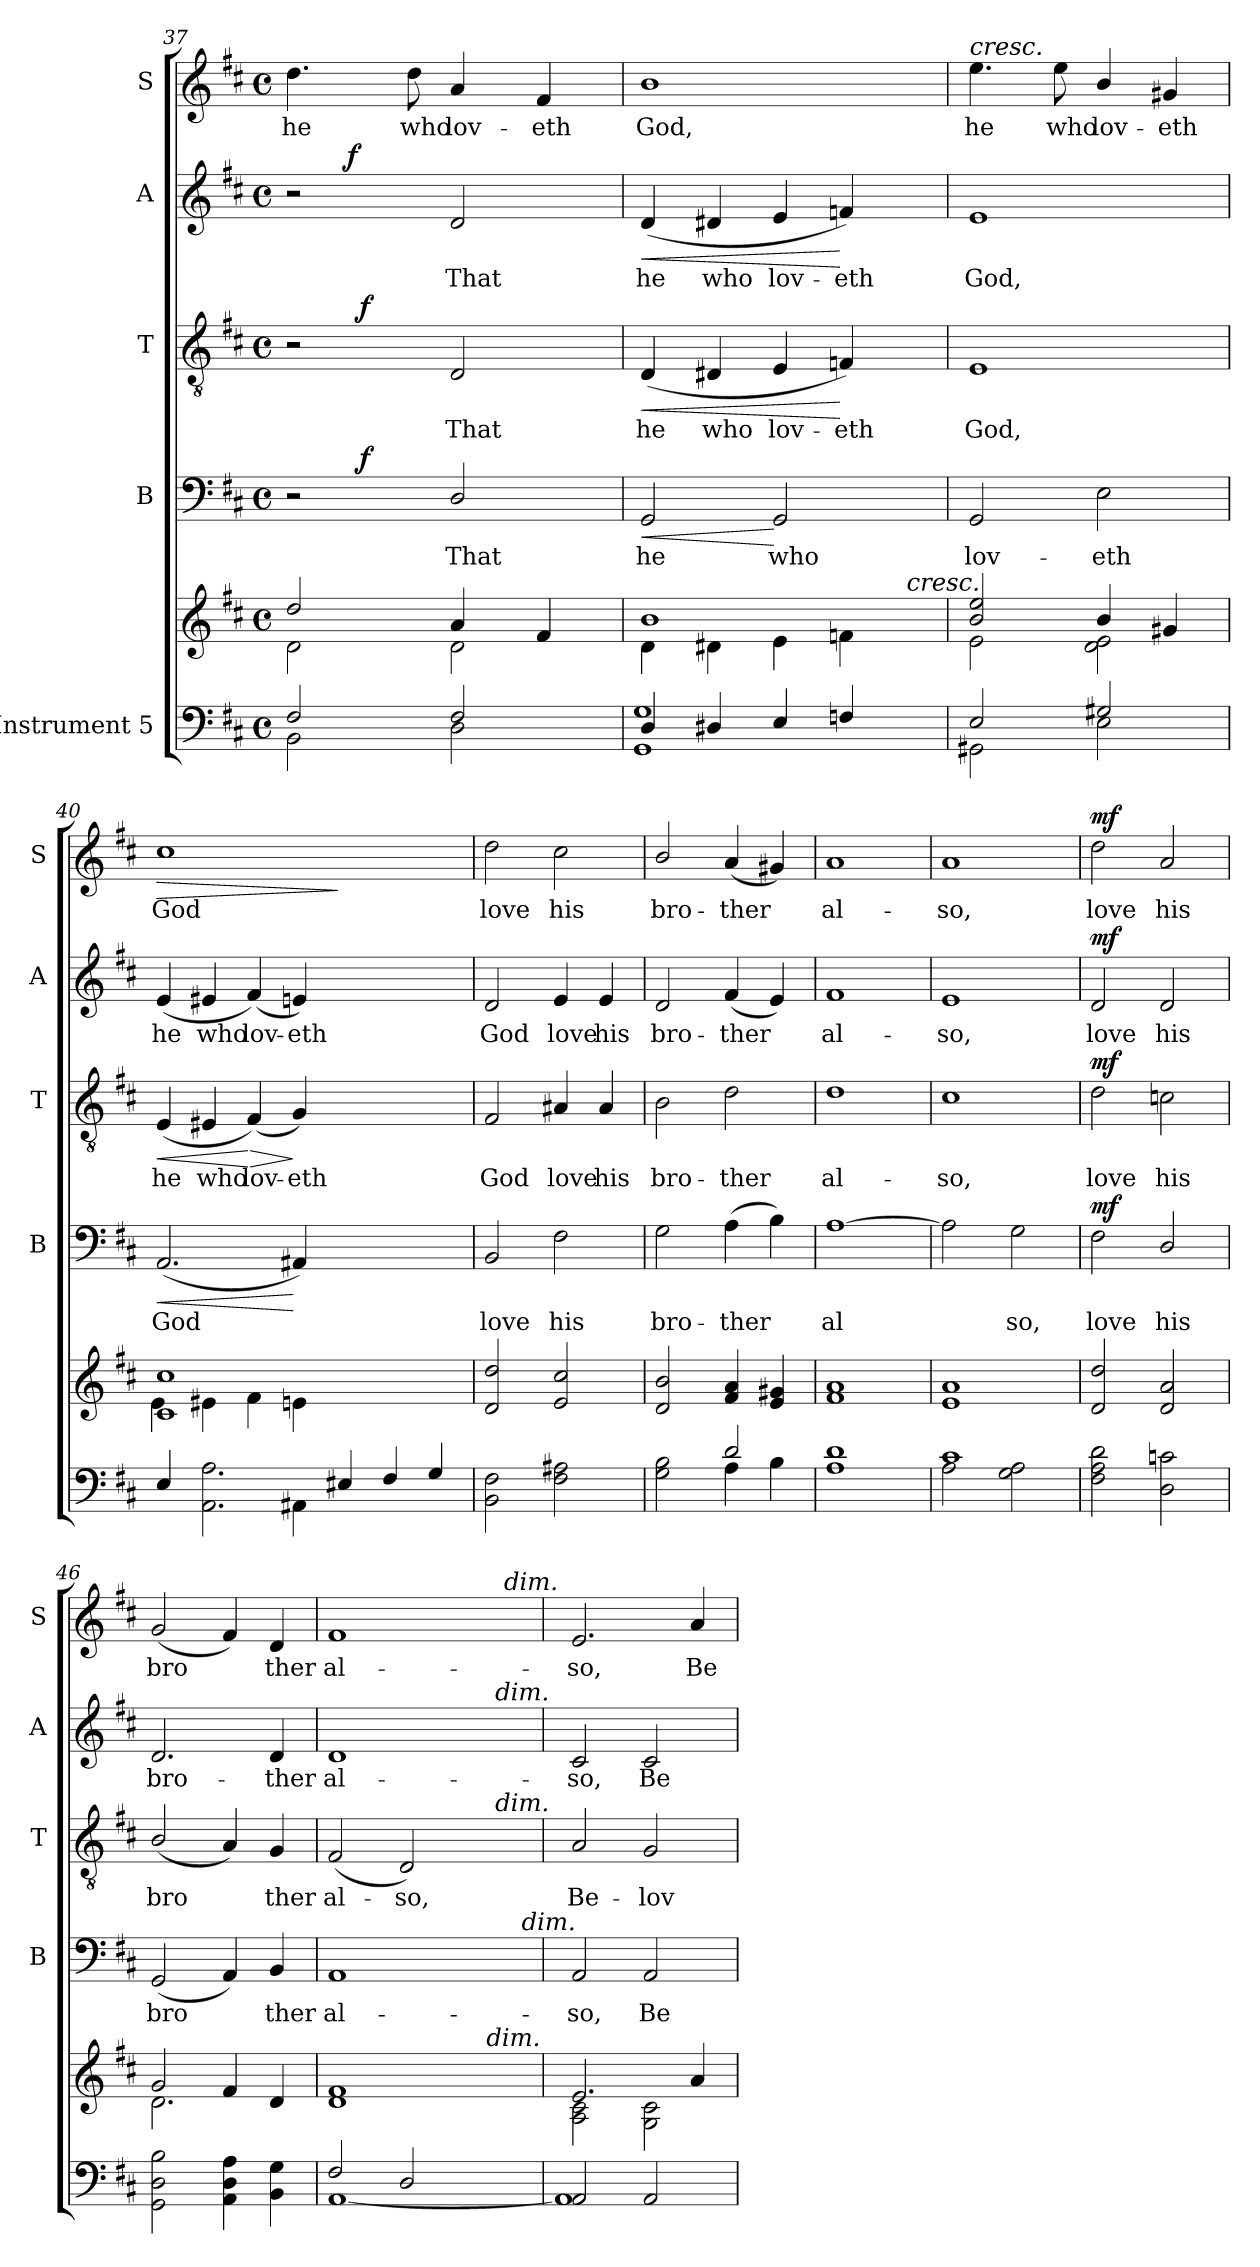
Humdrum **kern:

**kern	**kern	**kern	**text	**dynam	**kern	**text	**dynam	**kern	**text	**dynam	**kern	**text	**dynam
*part5	*part5	*part4	*part4	*part4	*part3	*part3	*part3	*part2	*part2	*part2	*part1	*part1	*part1
*staff6	*staff5	*staff4	*staff4	*staff4	*staff3	*staff3	*staff3	*staff2	*staff2	*staff2	*staff1	*staff1	*staff1
*I"Instrument 5	*	*I"B	*	*	*I"T	*	*	*I"A	*	*	*I"S	*	*
*	*	*I'B	*	*	*I'T	*	*	*I'A	*	*	*I'S	*	*
!!LO:LB:g=z
*clefF4	*clefG2	*clefF4	*	*	*clefGv2	*	*	*clefG2	*	*	*clefG2	*	*
*k[f#c#]	*k[f#c#]	*k[f#c#]	*	*	*k[f#c#]	*	*	*k[f#c#]	*	*	*k[f#c#]	*	*
*D:	*D:	*D:	*	*	*D:	*	*	*D:	*	*	*D:	*	*
*M4/4	*M4/4	*M4/4	*	*	*M4/4	*	*	*M4/4	*	*	*M4/4	*	*
*met(c)	*met(c)	*met(c)	*	*	*met(c)	*	*	*met(c)	*	*	*met(c)	*	*
=37	=37	=37	=37	=37	=37	=37	=37	=37	=37	=37	=37	=37	=37
*^	*^	*	*	*	*	*	*	*	*	*	*	*	*
!	!	!	!	!	!	!	!	!	!	!	!	!	!	!LO:LY:b:cj	!
*	*	*	*	*^	*	*	*^	*	*	*^	*	*	*	*	*
2F#/	2BB\	2dd/	2d\	2r	8...ryy	.	.	2r	8...ryy	.	.	2r	8..ryy	.	.	4.dd\	he	.
!	!	!	!	!	!	!	!	!	!	!	!	!	!	!	!LO:DY:b	!	!	!
.	.	.	.	.	.	.	.	.	.	.	.	.	2ryy	.	f	.	.	.
!	!	!	!	!	!	!	!LO:DY:b	!	!	!	!LO:DY:b	!	!	!	!	!	!	!
.	.	.	.	.	2ryy	.	f	.	2ryy	.	f	.	.	.	.	.	.	.
!	!	!	!	!	!	!	!	!	!	!	!	!	!	!	!	!	!LO:LY:b:cj	!
.	.	.	.	.	.	.	.	.	.	.	.	.	.	.	.	8dd\	who	.
!	!	!	!	!	!	!LO:LY:b:cj	!	!	!	!LO:LY:b:cj	!	!	!	!LO:LY:b:cj	!	!	!LO:LY:b	!
2F#/	2D\	4a/	2d\	2D/	.	That	.	2D/	.	That	.	2d/	.	That	.	4a/	lov-	.
.	.	.	.	.	.	.	.	.	.	.	.	.	4ryy	.	.	.	.	.
.	.	.	.	.	4ryy	.	.	.	4ryy	.	.	.	.	.	.	.	.	.
!	!	!	!	!	!	!	!	!	!	!	!	!	!	!	!	!	!LO:LY:b:rj	!
.	.	4f#/	.	.	.	.	.	.	.	.	.	.	.	.	.	4f#/	-eth	.
.	.	.	.	.	.	.	.	.	.	.	.	.	32ryy	.	.	.	.	.
.	.	.	.	.	64ryy	.	.	.	64ryy	.	.	.	.	.	.	.	.	.
=38	=38	=38	=38	=38	=38	=38	=38	=38	=38	=38	=38	=38	=38	=38	=38	=38	=38	=38
!	!	!	!	!	!	!LO:LY:b:cj	!LO:HP:b	!	!	!LO:LY:b:cj	!LO:HP:b	!	!	!LO:LY:b:cj	!LO:HP:b	!	!LO:LY:b:cj	!
*	*	*	*	*v	*v	*	*	*	*	*	*	*v	*v	*	*	*	*	*
*	*	*	*^	*	*	*	*v	*v	*	*	*	*	*	*	*	*
4D/	1GG 1G	1b	4d\	2ryy	2GG/	he	<	(>4D/	he	<	(>4d/	he	<	1b	God,	.
!	!	!	!	!	!	!	!	!	!LO:LY:b:cj	!	!	!LO:LY:b:cj	!	!	!	!
4D#X/	.	.	4d#X\	.	.	.	.	4D#X/	who	.	4d#X/	who	.	.	.	.
!	!	!	!	!	!	!LO:LY:b:cj	!	!	!LO:LY:b	!	!	!LO:LY:b	!	!	!	!
4E/	.	.	4e\	4ryy	2GG/	who	[	4E/	lov-	.	4e/	lov-	.	.	.	.
!	!	!	!	!	!	!	!	!	!LO:LY:b:rj	!	!	!LO:LY:b:rj	!	!	!	!
4Fn/	.	.	4fn\	8ryy	.	.	.	4Fn/)	-eth	[	4fn/)	-eth	[	.	.	.
.	.	.	.	32.ryy	.	.	.	.	.	.	.	.	.	.	.	.
!	!	!	!	!LO:TX:a:i:t=cresc.	!	!	!	!	!	!	!	!	!	!	!	!
.	.	.	.	16ryy	.	.	.	.	.	.	.	.	.	.	.	.
.	.	.	.	64ryy	.	.	.	.	.	.	.	.	.	.	.	.
=39	=39	=39	=39	=39	=39	=39	=39	=39	=39	=39	=39	=39	=39	=39	=39	=39
!	!	!	!	!	!	!	!	!	!	!	!	!	!	!LO:TX:a:i:t=cresc.	!	!
!	!	!	!	!	!	!LO:LY:b:cj	!	!	!LO:LY:b:cj	!	!	!LO:LY:b:cj	!	!	!LO:LY:b:cj	!
*	*	*	*v	*v	*	*	*	*	*	*	*	*	*	*	*	*
2E/	2GG#X\	2ee/ 2b/	2e\	2GG/	lov-	.	1E	God,	.	1e	God,	.	4.ee\	he	.
!	!	!	!	!	!	!	!	!	!	!	!	!	!	!LO:LY:b:cj	!
.	.	.	.	.	.	.	.	.	.	.	.	.	8ee\	who	.
!	!	!	!	!	!LO:LY:b:cj	!	!	!	!	!	!	!	!	!LO:LY:b	!
2G#X/	2E\	4b/	2d\ 2e\	2E\	-eth	.	.	.	.	.	.	.	4b/	lov-	.
!	!	!	!	!	!	!	!	!	!	!	!	!	!	!LO:LY:b:rj	!
.	.	4g#X/	.	.	.	.	.	.	.	.	.	.	4g#X/	-eth	.
=40	=40	=40	=40	=40	=40	=40	=40	=40	=40	=40	=40	=40	=40	=40	=40
!	!	!	!	!	!LO:LY:b:cj	!LO:HP:b	!	!	!	!	!	!	!	!	!
!	!	!	!	!	!	!LO:HP:n=1:b	!	!LO:LY:b:cj	!LO:HP:b	!	!LO:LY:b:cj	!	!	!LO:LY:b:cj	!LO:HP:b
4E/	2.ryy	1cc# 1c#	4e\	(<2.AA/	God	< >	(>4E/	he	<	(>4e/	he	.	1cc#	God	>
!	!	!	!	!	!	!	!	!LO:LY:b:cj	!	!	!LO:LY:b:cj	!	!	!	!
2.A\ 2.AA\	.	.	4e#X\	.	.	.	4E#X/	who	.	4e#X/	who	.	.	.	.
!	!	!	!	!	!	!	!	!LO:LY:b	!LO:HP:n=1:b	!	!LO:LY:b	!	!	!	!
.	.	.	4f#\	.	.	.	(>4F#/)	lov-	[ >	(>4f#/)	lov-	.	.	.	.
!	!	!	!	!	!	!	!	!LO:LY:b:rj	!	!	!LO:LY:b:rj	!	!	!	!
.	4AA#X\	.	4en\	4AA#X/)	.	[	4G/)	-eth	]	4en/)	-eth	.	.	.	.
4E#X/	2.ryy	2.ryy	2.ryy	2.ryy	.	]	2.ryy	.	.	2.ryy	.	.	2.ryy	.	]
4F#/	.	.	.	.	.	.	.	.	.	.	.	.	.	.	.
4G/	.	.	.	.	.	.	.	.	.	.	.	.	.	.	.
*v	*v	*	*	*	*	*	*	*	*	*	*	*	*	*	*
*	*v	*v	*	*	*	*	*	*	*	*	*	*	*	*
=41	=41	=41	=41	=41	=41	=41	=41	=41	=41	=41	=41	=41	=41
!	!	!	!LO:LY:b:cj	!	!	!LO:LY:b:cj	!	!	!LO:LY:b:cj	!	!	!LO:LY:b:cj	!
2BB\ 2F#\	2d/ 2dd/	2BB/	love	.	2F#/	God	.	2d/	God	.	2dd\	love	.
!	!	!	!LO:LY:b:cj	!	!	!LO:LY:b:cj	!	!	!LO:LY:b:cj	!	!	!LO:LY:b:cj	!
2A#X\ 2F#\	2e/ 2cc#/	2F#\	his	.	4A#X/	love	.	4e/	love	.	2cc#\	his	.
!	!	!	!	!	!	!LO:LY:b:cj	!	!	!LO:LY:b:cj	!	!	!	!
.	.	.	.	.	4A#/	his	.	4e/	his	.	.	.	.
=42	=42	=42	=42	=42	=42	=42	=42	=42	=42	=42	=42	=42	=42
*^	*	*	*	*	*	*	*	*	*	*	*	*	*
!	!	!	!	!LO:LY:b	!	!	!LO:LY:b	!	!	!LO:LY:b	!	!	!LO:LY:b	!
2ryy	2G\ 2B\	2d/ 2b/	2G\	bro-	.	2B\	bro-	.	2d/	bro-	.	2b/	bro-	.
!	!	!	!	!LO:LY:b:cj	!	!	!LO:LY:b:cj	!	!	!LO:LY:b:cj	!	!	!LO:LY:b:cj	!
2d/	4A\	4f#/ 4a/	(>4A\	-ther	.	2d\	-ther	.	(<4f#/	-ther	.	(<4a/	-ther	.
.	4B\	4e/ 4g#X/	4B\)	.	.	.	.	.	4e/)	.	.	4g#X/)	.	.
!!LO:PB:g=z
=43	=43	=43	=43	=43	=43	=43	=43	=43	=43	=43	=43	=43	=43	=43
!	!	!	!	!LO:LY:b:cj	!	!	!LO:LY:b:cj	!	!	!LO:LY:b:cj	!	!	!LO:LY:b:cj	!
*v	*v	*	*	*	*	*	*	*	*	*	*	*	*	*
1d 1A	1f# 1a	[>1A	al	.	1d	al-	.	1f#	al-	.	1a	al-	.
=44	=44	=44	=44	=44	=44	=44	=44	=44	=44	=44	=44	=44	=44
*^	*	*	*	*	*	*	*	*	*	*	*	*	*
!	!	!	!	!	!	!	!LO:LY:b:cj	!	!	!LO:LY:b:cj	!	!	!LO:LY:b:cj	!
1c#	2A\	1e 1a	2A\]	.	.	1c#	-so,	.	1e	-so,	.	1a	-so,	.
!	!	!	!	!LO:LY:b:cj	!	!	!	!	!	!	!	!	!	!
.	2G\ 2A\	.	2G\	so,	.	.	.	.	.	.	.	.	.	.
=45	=45	=45	=45	=45	=45	=45	=45	=45	=45	=45	=45	=45	=45	=45
!	!	!	!	!LO:LY:b:cj	!LO:DY:a	!	!LO:LY:b:cj	!LO:DY:a	!	!LO:LY:b:cj	!LO:DY:a	!	!LO:LY:b:cj	!LO:DY:a
*v	*v	*	*	*	*	*	*	*	*	*	*	*	*	*
2F#\ 2A\ 2d\	2dd/ 2d/	2F#\	love	mf	2d\	love	mf	2d/	love	mf	2dd\	love	mf
!	!	!	!LO:LY:b:cj	!	!	!LO:LY:b:cj	!	!	!LO:LY:b:cj	!	!	!LO:LY:b:cj	!
2cn\ 2D\	2a/ 2d/	2D/	his	.	2cn\	his	.	2d/	his	.	2a/	his	.
=46	=46	=46	=46	=46	=46	=46	=46	=46	=46	=46	=46	=46	=46
*	*^	*	*	*	*	*	*	*	*	*	*	*	*
!	!	!	!	!LO:LY:b:cj	!	!	!LO:LY:b:cj	!	!	!LO:LY:b:cj	!	!	!LO:LY:b:cj	!
2GG\ 2D\ 2B\	2g/	2.d\	(<2GG/	bro	.	(<2B/	bro	.	2.d/	bro-	.	(<2g/	bro	.
4A\ 4D\ 4AA\	4f#/	.	4AA/)	.	.	4A/)	.	.	.	.	.	4f#/)	.	.
!	!	!	!	!LO:LY:b:cj	!	!	!LO:LY:b:cj	!	!	!LO:LY:b:cj	!	!	!LO:LY:b:cj	!
4G\ 4BB\	4d/	4ryy	4BB/	ther	.	4G/	ther	.	4d/	-ther	.	4d/	ther	.
=47	=47	=47	=47	=47	=47	=47	=47	=47	=47	=47	=47	=47	=47	=47
*^	*	*	*	*	*	*	*	*	*	*	*	*	*	*
!	!	!	!	!	!LO:LY:b:cj	!	!	!LO:LY:b	!	!	!LO:LY:b:cj	!	!	!LO:LY:b:cj	!
*	*	*	*	*^	*	*	*^	*	*	*^	*	*	*^	*	*
2F#/	[<1AA	1d 1f#	2ryy	1AA	2ryy	al-	.	(<2F#/	2ryy	al-	.	1d	2ryy	al-	.	1f#	2ryy	al-	.
!	!	!	!	!	!	!	!	!	!	!LO:LY:b:rj	!	!	!	!	!	!	!	!	!
2D/	.	.	4ryy	.	4ryy	.	.	2D/)	4ryy	-so,	.	.	4ryy	.	.	.	4ryy	.	.
.	.	.	8ryy	.	8ryy	.	.	.	8ryy	.	.	.	8ryy	.	.	.	8ryy	.	.
.	.	.	64ryy	.	16ryy	.	.	.	32ryy	.	.	.	32ryy	.	.	.	32.ryy	.	.
!	!	!	!LO:TX:a:i:t=dim.	!	!	!	!	!	!	!	!	!	!	!	!	!	!	!	!
.	.	.	16..ryy	.	.	.	.	.	.	.	.	.	.	.	.	.	.	.	.
!	!	!	!	!	!	!	!	!	!	!	!	!	!LO:TX:a:i:t=dim.	!	!	!	!	!	!
!	!	!	!	!	!	!	!	!	!LO:TX:a:i:t=dim.	!	!	!	!	!	!	!	!	!	!
.	.	.	.	.	.	.	.	.	16.ryy	.	.	.	16.ryy	.	.	.	.	.	.
!	!	!	!	!	!	!	!	!	!	!	!	!	!	!	!	!	!LO:TX:a:i:t=dim.	!	!
.	.	.	.	.	.	.	.	.	.	.	.	.	.	.	.	.	16ryy	.	.
.	.	.	.	.	64ryy	.	.	.	.	.	.	.	.	.	.	.	.	.	.
!	!	!	!	!	!LO:TX:a:i:t=dim.	!	!	!	!	!	!	!	!	!	!	!	!	!	!
.	.	.	.	.	32.ryy	.	.	.	.	.	.	.	.	.	.	.	.	.	.
.	.	.	.	.	.	.	.	.	.	.	.	.	.	.	.	.	64ryy	.	.
=48	=48	=48	=48	=48	=48	=48	=48	=48	=48	=48	=48	=48	=48	=48	=48	=48	=48	=48	=48
!	!	!	!	!	!	!LO:LY:b:cj	!	!	!	!LO:LY:b	!	!	!	!LO:LY:b:cj	!	!	!	!LO:LY:b:cj	!
*	*	*	*	*v	*v	*	*	*	*	*	*	*v	*v	*	*	*v	*v	*	*
*	*	*	*	*	*	*	*v	*v	*	*	*	*	*	*	*	*
2AA/	1AA]	2.e/	2A\ 2c#\	2AA/	-so,	.	2A/	Be-	.	2c#/	-so,	.	2.e/	-so,	.
!	!	!	!	!	!LO:LY:b:cj	!	!	!LO:LY:b:rj	!	!	!LO:LY:b:cj	!	!	!	!
2AA/	.	.	2G\ 2c#\	2AA/	Be-	.	2G/	-lov-	.	2c#/	Be-	.	.	.	.
!	!	!	!	!	!	!	!	!	!	!	!	!	!	!LO:LY:b:cj	!
.	.	4a/	.	.	.	.	.	.	.	.	.	.	4a/	Be-	.
*v	*v	*	*	*	*	*	*	*	*	*	*	*	*	*	*
*	*v	*v	*	*	*	*	*	*	*	*	*	*	*	*
=	=	=	=	=	=	=	=	=	=	=	=	=	=
*-	*-	*-	*-	*-	*-	*-	*-	*-	*-	*-	*-	*-	*-
